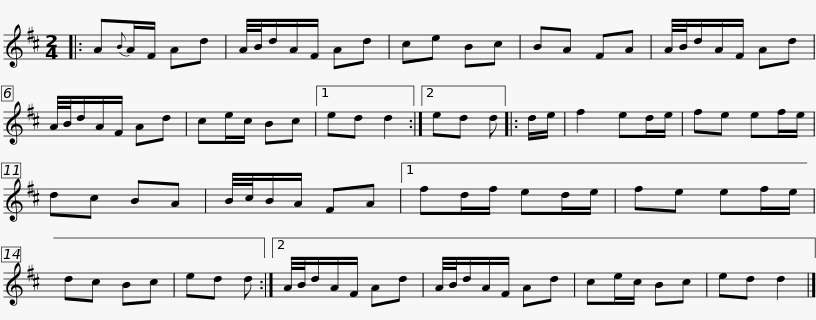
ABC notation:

X:1
L:1/8
M:2/4
I:linebreak $
K:D
V:1 treble
V:1
|: A{B}A/F/ Ad | A/4B/4d/A/F/ Ad | ce Bc | BA FA | A/4B/4d/A/F/ Ad | %5
 A/4B/4d/A/F/ Ad | ce/c/ Bc |1 ed d2 :|2$ ed d |: d/e/ | %10
 f2 ed/e/ | fe ef/e/ | dc BA | B/4c/4B/A/ FA |1 fd/f/ ed/e/ | %15
 fe ef/e/ | dc Bc | ed d :|2$ A/4B/4d/A/F/ Ad | A/4B/4d/A/F/ Ad | %20
 ce/c/ Bc | ed d2 |] %22
